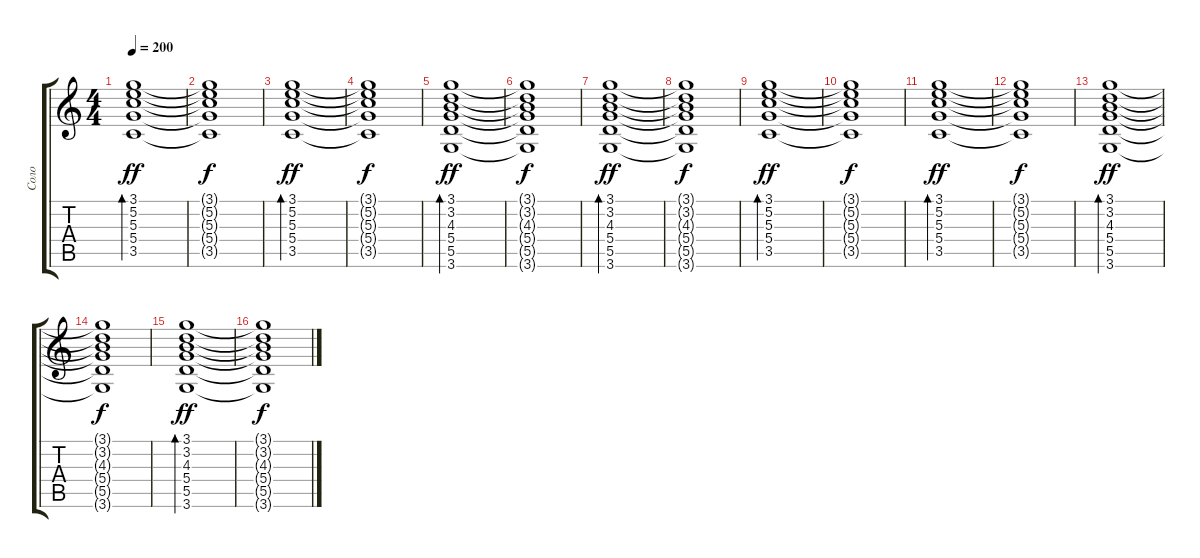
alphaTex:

\track ("Соло" "Соло") {instrument distortionguitar}
\staff {score tabs}
\tuning (E4 B3 G3 D3 A2 E2) {hide}
\ts (4 4)
\tempo 200
\clef g2
\ks c
(3.1 5.2 5.3 5.4 3.5).1{bd 240 dy ff instrument distortionguitar} |
(3.1{t} 5.2{t} 5.3{t} 5.4{t} 3.5{t}).1{dy f} |
(3.1 5.2 5.3 5.4 3.5).1{bd 240 dy ff} |
(3.1{t} 5.2{t} 5.3{t} 5.4{t} 3.5{t}).1{dy f} |
(3.1 3.2 4.3 5.4 5.5 3.6).1{bd 240 dy ff} |
(3.1{t} 3.2{t} 4.3{t} 5.4{t} 5.5{t} 3.6{t}).1{dy f} |
(3.1 3.2 4.3 5.4 5.5 3.6).1{bd 240 dy ff} |
(3.1{t} 3.2{t} 4.3{t} 5.4{t} 5.5{t} 3.6{t}).1{dy f} |
(3.1 5.2 5.3 5.4 3.5).1{bd 240 dy ff} |
(3.1{t} 5.2{t} 5.3{t} 5.4{t} 3.5{t}).1{dy f} |
(3.1 5.2 5.3 5.4 3.5).1{bd 240 dy ff} |
(3.1{t} 5.2{t} 5.3{t} 5.4{t} 3.5{t}).1{dy f} |
(3.1 3.2 4.3 5.4 5.5 3.6).1{bd 240 dy ff} |
(3.1{t} 3.2{t} 4.3{t} 5.4{t} 5.5{t} 3.6{t}).1{dy f} |
(3.1 3.2 4.3 5.4 5.5 3.6).1{bd 240 dy ff} |
(3.1{t} 3.2{t} 4.3{t} 5.4{t} 5.5{t} 3.6{t}).1{dy f}
